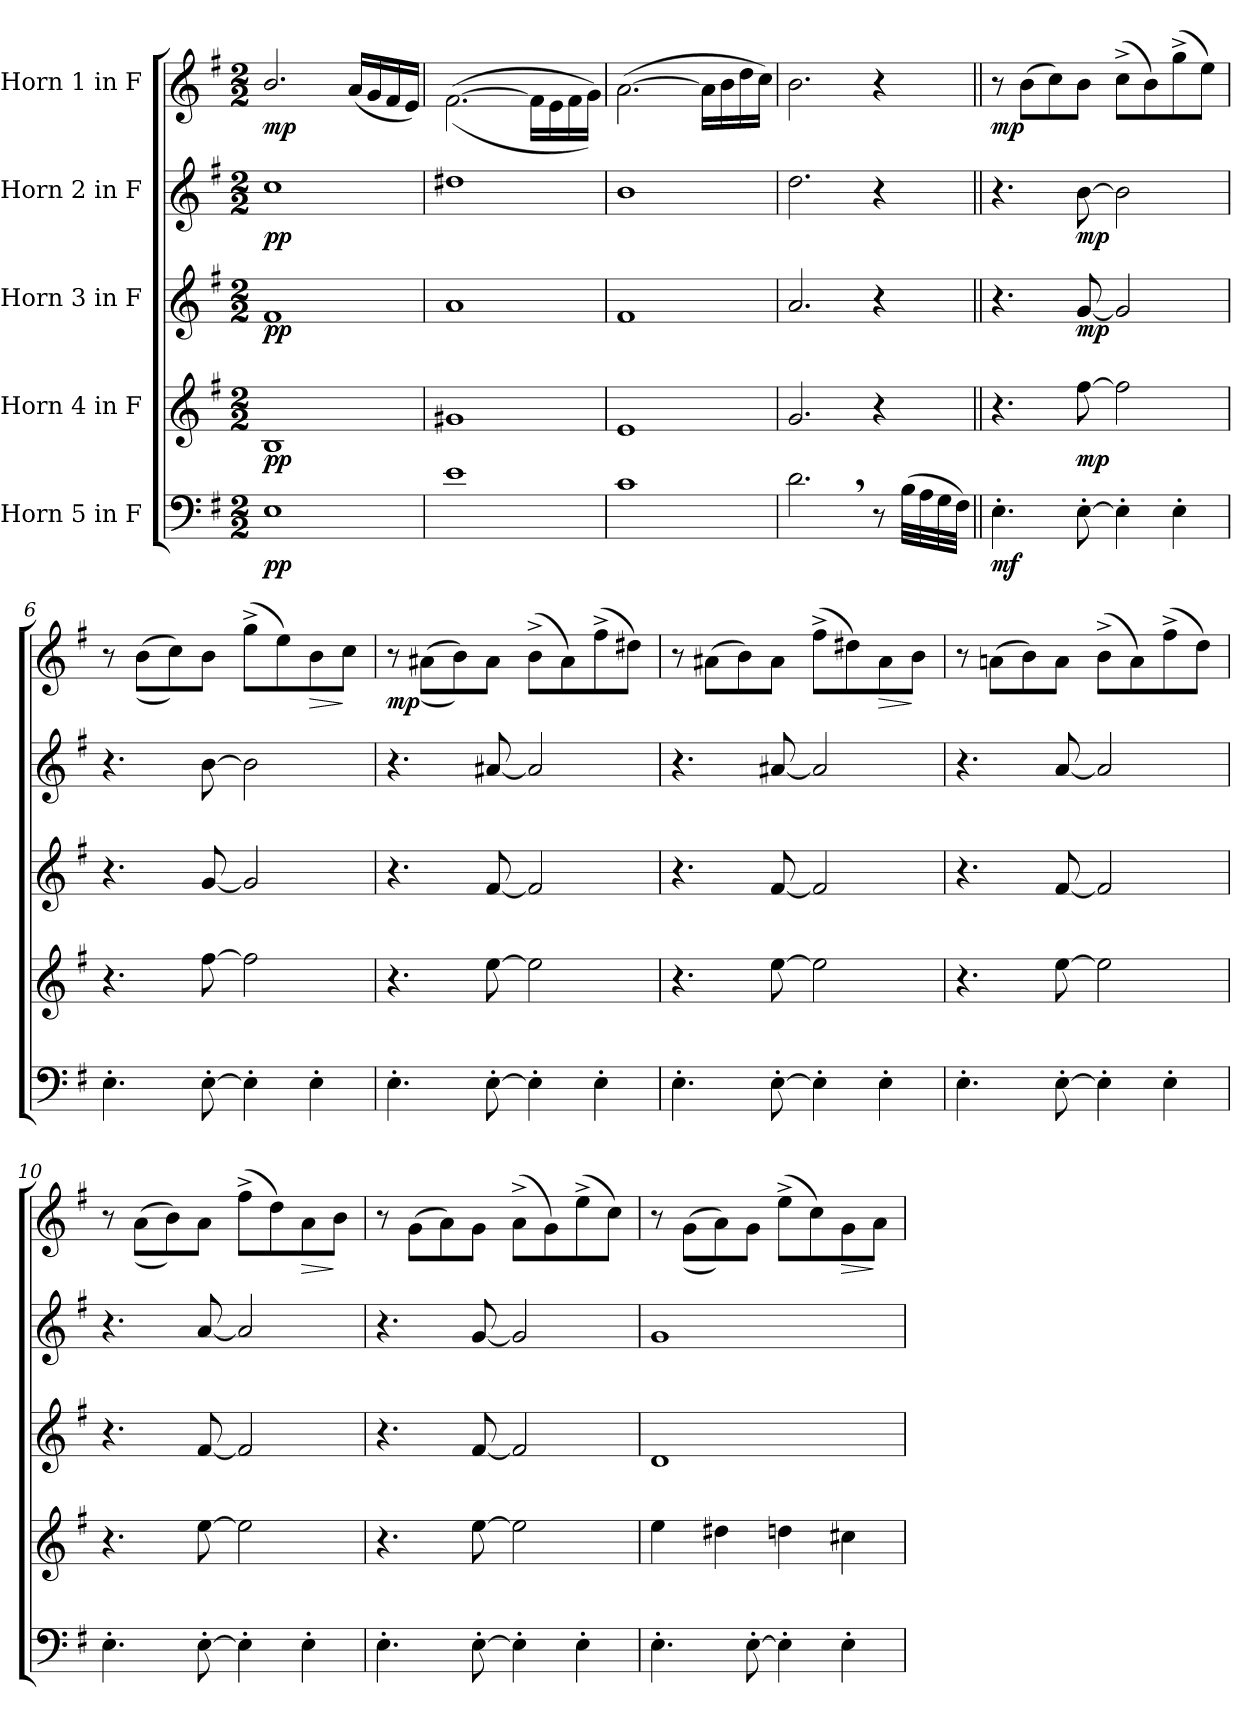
**kern	**dynam	**kern	**dynam	**kern	**dynam	**kern	**dynam	**kern	**dynam
*part5	*part5	*part4	*part4	*part3	*part3	*part2	*part2	*part1	*part1
*staff5	*staff5	*staff4	*staff4	*staff3	*staff3	*staff2	*staff2	*staff1	*staff1
*I"Horn 5 in F	*	*I"Horn 4 in F	*	*I"Horn 3 in F	*	*I"Horn 2 in F	*	*I"Horn 1 in F	*
*clefF4	*	*clefG2	*	*clefG2	*	*clefG2	*	*clefG2	*
*ITrd4c7	*	*ITrd4c7	*	*ITrd4c7	*	*ITrd4c7	*	*ITrd4c7	*
*k[]	*	*k[]	*	*k[]	*	*k[]	*	*k[]	*
*M2/2	*	*M2/2	*	*M2/2	*	*M2/2	*	*M2/2	*
*MM65	*	*MM65	*	*MM65	*	*MM65	*	*MM65	*
=1	=1	=1	=1	=1	=1	=1	=1	=1	=1
!	!LO:DY:b	!	!LO:DY:b	!	!LO:DY:b	!	!LO:DY:b	!	!LO:DY:b
1AA	pp	1E	pp	1B	pp	1f	pp	2.e/	mp
.	.	.	.	.	.	.	.	(<16d/LL	.
.	.	.	.	.	.	.	.	16c/	.
.	.	.	.	.	.	.	.	16B/	.
.	.	.	.	.	.	.	.	16A/JJ)	.
=2	=2	=2	=2	=2	=2	=2	=2	=2	=2
1A	.	1c#X	.	1d	.	1g#X	.	(>(>[2.B\	.
.	.	.	.	.	.	.	.	16B\LL]	.
.	.	.	.	.	.	.	.	16A\	.
.	.	.	.	.	.	.	.	16B\	.
.	.	.	.	.	.	.	.	16c\JJ))	.
=3	=3	=3	=3	=3	=3	=3	=3	=3	=3
1F	.	1A	.	1B	.	1e	.	(>[2.d\	.
.	.	.	.	.	.	.	.	16d\LL]	.
.	.	.	.	.	.	.	.	16e\	.
.	.	.	.	.	.	.	.	16g\	.
.	.	.	.	.	.	.	.	16f\JJ)	.
=4	=4	=4	=4	=4	=4	=4	=4	=4	=4
2.G,\	.	2.c/	.	2.d/	.	2.g\	.	2.e\	.
8r	.	4r	.	4r	.	4r	.	4r	.
(>32E\LLL	.	.	.	.	.	.	.	.	.
32D\	.	.	.	.	.	.	.	.	.
32C\	.	.	.	.	.	.	.	.	.
32BB\JJJ)	.	.	.	.	.	.	.	.	.
=5||	=5||	=5||	=5||	=5||	=5||	=5||	=5||	=5||	=5||
*	*	*	*	*	*	*	*	*MM120	*
!	!LO:DY:b	!	!	!	!	!	!	!	!LO:DY:b
4.AA'\	mf	4.r	.	4.r	.	4.r	.	8r	mp
.	.	.	.	.	.	.	.	(>8e\L	.
.	.	.	.	.	.	.	.	8f\)	.
!	!	!	!LO:DY:b	!	!LO:DY:b	!	!LO:DY:b	!	!
[8AA'\	.	[8b\	mp	[8c/	mp	[8e\	mp	8e\J	.
4AA'\]	.	2b\]	.	2c/]	.	2e\]	.	(>8f^\L	.
.	.	.	.	.	.	.	.	8e\)	.
4AA'\	.	.	.	.	.	.	.	(>8cc^\	.
.	.	.	.	.	.	.	.	8a\J)	.
!!LO:LB:g=z
=6	=6	=6	=6	=6	=6	=6	=6	=6	=6
4.AA'\	.	4.r	.	4.r	.	4.r	.	8r	.
.	.	.	.	.	.	.	.	(>(>8e\L	.
.	.	.	.	.	.	.	.	8f\))	.
[8AA'\	.	[8b\	.	[8c/	.	[8e\	.	8e\J	.
4AA'\]	.	2b\]	.	2c/]	.	2e\]	.	(>8cc^\L	.
.	.	.	.	.	.	.	.	8a\)	.
!	!	!	!	!	!	!	!	!	!LO:HP:b
4AA'\	.	.	.	.	.	.	.	8e\	>
.	.	.	.	.	.	.	.	8f\J	]
=7	=7	=7	=7	=7	=7	=7	=7	=7	=7
!	!	!	!	!	!	!	!	!	!LO:DY:b
4.AA'\	.	4.r	.	4.r	.	4.r	.	8r	mp
.	.	.	.	.	.	.	.	(>(>8d#X\L	.
.	.	.	.	.	.	.	.	8e\))	.
[8AA'\	.	[8a\	.	[8B/	.	[8d#X/	.	8d#\J	.
4AA'\]	.	2a\]	.	2B/]	.	2d#/]	.	(>8e^\L	.
.	.	.	.	.	.	.	.	8d#\)	.
4AA'\	.	.	.	.	.	.	.	(>8b^\	.
.	.	.	.	.	.	.	.	8g#X\J)	.
=8	=8	=8	=8	=8	=8	=8	=8	=8	=8
4.AA'\	.	4.r	.	4.r	.	4.r	.	8r	.
.	.	.	.	.	.	.	.	(>8d#X\L	.
.	.	.	.	.	.	.	.	8e\)	.
[8AA'\	.	[8a\	.	[8B/	.	[8d#X/	.	8d#\J	.
4AA'\]	.	2a\]	.	2B/]	.	2d#/]	.	(>8b^\L	.
.	.	.	.	.	.	.	.	8g#X\)	.
!	!	!	!	!	!	!	!	!	!LO:HP:b
4AA'\	.	.	.	.	.	.	.	8d#\	>
.	.	.	.	.	.	.	.	8e\J	]
=9	=9	=9	=9	=9	=9	=9	=9	=9	=9
4.AA'\	.	4.r	.	4.r	.	4.r	.	8r	.
.	.	.	.	.	.	.	.	(>8dn\L	.
.	.	.	.	.	.	.	.	8e\)	.
[8AA'\	.	[8a\	.	[8B/	.	[8d/	.	8d\J	.
4AA'\]	.	2a\]	.	2B/]	.	2d/]	.	(>8e^\L	.
.	.	.	.	.	.	.	.	8d\)	.
4AA'\	.	.	.	.	.	.	.	(>8b^\	.
.	.	.	.	.	.	.	.	8g\J)	.
!!LO:PB:g=z
=10	=10	=10	=10	=10	=10	=10	=10	=10	=10
4.AA'\	.	4.r	.	4.r	.	4.r	.	8r	.
.	.	.	.	.	.	.	.	(>(>8d\L	.
.	.	.	.	.	.	.	.	8e\))	.
[8AA'\	.	[8a\	.	[8B/	.	[8d/	.	8d\J	.
4AA'\]	.	2a\]	.	2B/]	.	2d/]	.	(>8b^\L	.
.	.	.	.	.	.	.	.	8g\)	.
!	!	!	!	!	!	!	!	!	!LO:HP:b
4AA'\	.	.	.	.	.	.	.	8d\	>
.	.	.	.	.	.	.	.	8e\J	]
=11	=11	=11	=11	=11	=11	=11	=11	=11	=11
4.AA'\	.	4.r	.	4.r	.	4.r	.	8r	.
.	.	.	.	.	.	.	.	(>8c\L	.
.	.	.	.	.	.	.	.	8d\)	.
[8AA'\	.	[8a\	.	[8B/	.	[8c/	.	8c\J	.
4AA'\]	.	2a\]	.	2B/]	.	2c/]	.	(>8d^\L	.
.	.	.	.	.	.	.	.	8c\)	.
4AA'\	.	.	.	.	.	.	.	(>8a^\	.
.	.	.	.	.	.	.	.	8f\J)	.
=12	=12	=12	=12	=12	=12	=12	=12	=12	=12
4.AA'\	.	4a\	.	1G	.	1c	.	8r	.
.	.	.	.	.	.	.	.	(>(>8c\L	.
.	.	4g#X\	.	.	.	.	.	8d\))	.
[8AA'\	.	.	.	.	.	.	.	8c\J	.
4AA'\]	.	4gn\	.	.	.	.	.	(>8a^\L	.
.	.	.	.	.	.	.	.	8f\)	.
!	!	!	!	!	!	!	!	!	!LO:HP:b
4AA'\	.	4f#X\	.	.	.	.	.	8c\	>
.	.	.	.	.	.	.	.	8d\J	]
=	=	=	=	=	=	=	=	=	=
*-	*-	*-	*-	*-	*-	*-	*-	*-	*-
